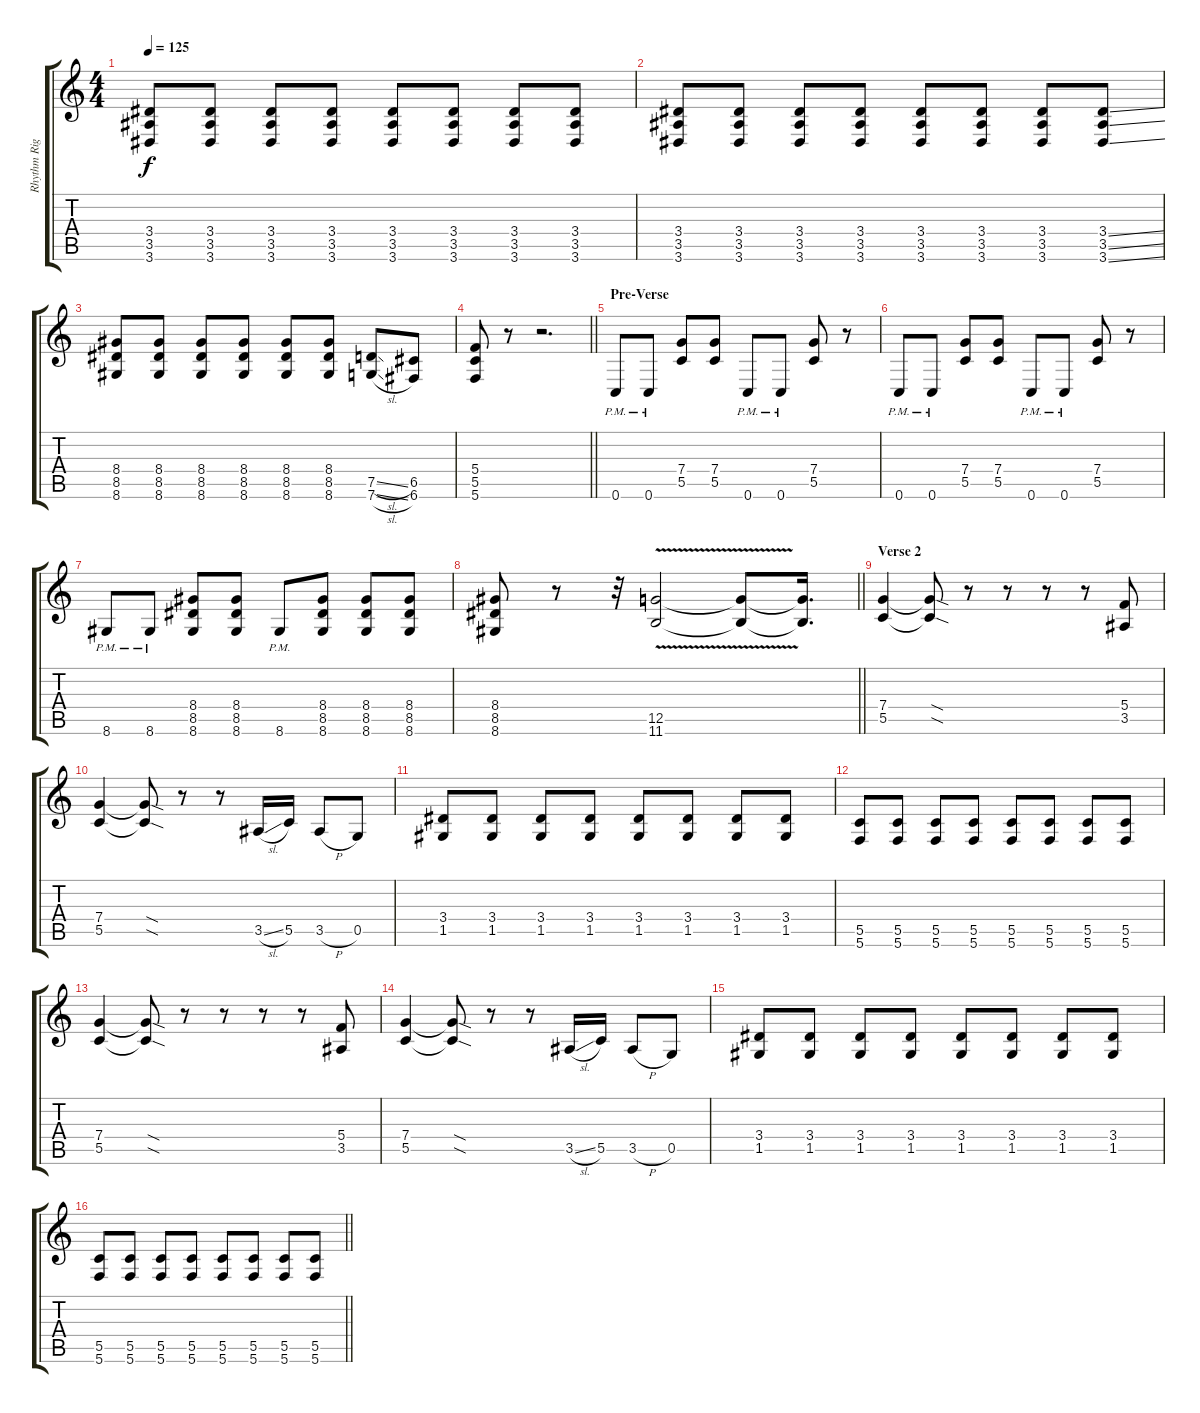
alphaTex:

\track ("Rhythm Right Guitar" "Rhythm Rig") {instrument distortionguitar}
\staff {score tabs}
\tuning (D4 A3 F3 C3 G2 C2) {hide}
\ts (4 4)
\tempo 125
\clef g2
\ks c
(3.4 3.5 3.6).8{dy f} (3.4 3.5 3.6).8 (3.4 3.5 3.6).8 (3.4 3.5 3.6).8 (3.4 3.5 3.6).8 (3.4 3.5 3.6).8 (3.4 3.5 3.6).8 (3.4 3.5 3.6).8 |
(3.4 3.5 3.6).8 (3.4 3.5 3.6).8 (3.4 3.5 3.6).8 (3.4 3.5 3.6).8 (3.4 3.5 3.6).8 (3.4 3.5 3.6).8 (3.4 3.5 3.6).8 (3.4{ss} 3.5{ss} 3.6{ss}).8 |
(8.4 8.5 8.6).8 (8.4 8.5 8.6).8 (8.4 8.5 8.6).8 (8.4 8.5 8.6).8 (8.4 8.5 8.6).8 (8.4 8.5 8.6).8 (7.5{sl} 7.6{sl}).8 (6.5 6.6).8 |
\barLineRight lightlight
(5.4 5.5 5.6).8 r.8 r.2{d} |
\section ("" "Pre-Verse")
0.6{pm}.8 0.6{pm}.8 (7.4 5.5).8 (7.4 5.5).8 0.6{pm}.8 0.6{pm}.8 (7.4 5.5).8 r.8 |
0.6{pm}.8 0.6{pm}.8 (7.4 5.5).8 (7.4 5.5).8 0.6{pm}.8 0.6{pm}.8 (7.4 5.5).8 r.8 |
8.6{pm}.8 8.6{pm}.8 (8.4 8.5 8.6).8 (8.4 8.5 8.6).8 8.6{pm}.8 (8.4 8.5 8.6).8 (8.4 8.5 8.6).8 (8.4 8.5 8.6).8 |
\barLineRight lightlight
(8.4 8.5 8.6).8 r.8 r.32 (12.5{v} 11.6{v}).2 (12.5{t} 11.6{t}).8 (12.5{t} 11.6{t}).16{d} |
\section ("" "Verse 2")
(7.4 5.5).4 (7.4{sod t} 5.5{sod t}).8 r.8 r.8 r.8 r.8 (5.4 3.5).8 |
(7.4 5.5).4 (7.4{sod t} 5.5{sod t}).8 r.8 r.8 3.5{sl}.16 5.5.16 3.5{h}.8 0.5.8 |
(3.4 1.5).8 (3.4 1.5).8 (3.4 1.5).8 (3.4 1.5).8 (3.4 1.5).8 (3.4 1.5).8 (3.4 1.5).8 (3.4 1.5).8 |
(5.5 5.6).8 (5.5 5.6).8 (5.5 5.6).8 (5.5 5.6).8 (5.5 5.6).8 (5.5 5.6).8 (5.5 5.6).8 (5.5 5.6).8 |
(7.4 5.5).4 (7.4{sod t} 5.5{sod t}).8 r.8 r.8 r.8 r.8 (5.4 3.5).8 |
(7.4 5.5).4 (7.4{sod t} 5.5{sod t}).8 r.8 r.8 3.5{sl}.16 5.5.16 3.5{h}.8 0.5.8 |
(3.4 1.5).8 (3.4 1.5).8 (3.4 1.5).8 (3.4 1.5).8 (3.4 1.5).8 (3.4 1.5).8 (3.4 1.5).8 (3.4 1.5).8 |
\barLineRight lightlight
(5.5 5.6).8 (5.5 5.6).8 (5.5 5.6).8 (5.5 5.6).8 (5.5 5.6).8 (5.5 5.6).8 (5.5 5.6).8 (5.5 5.6).8
